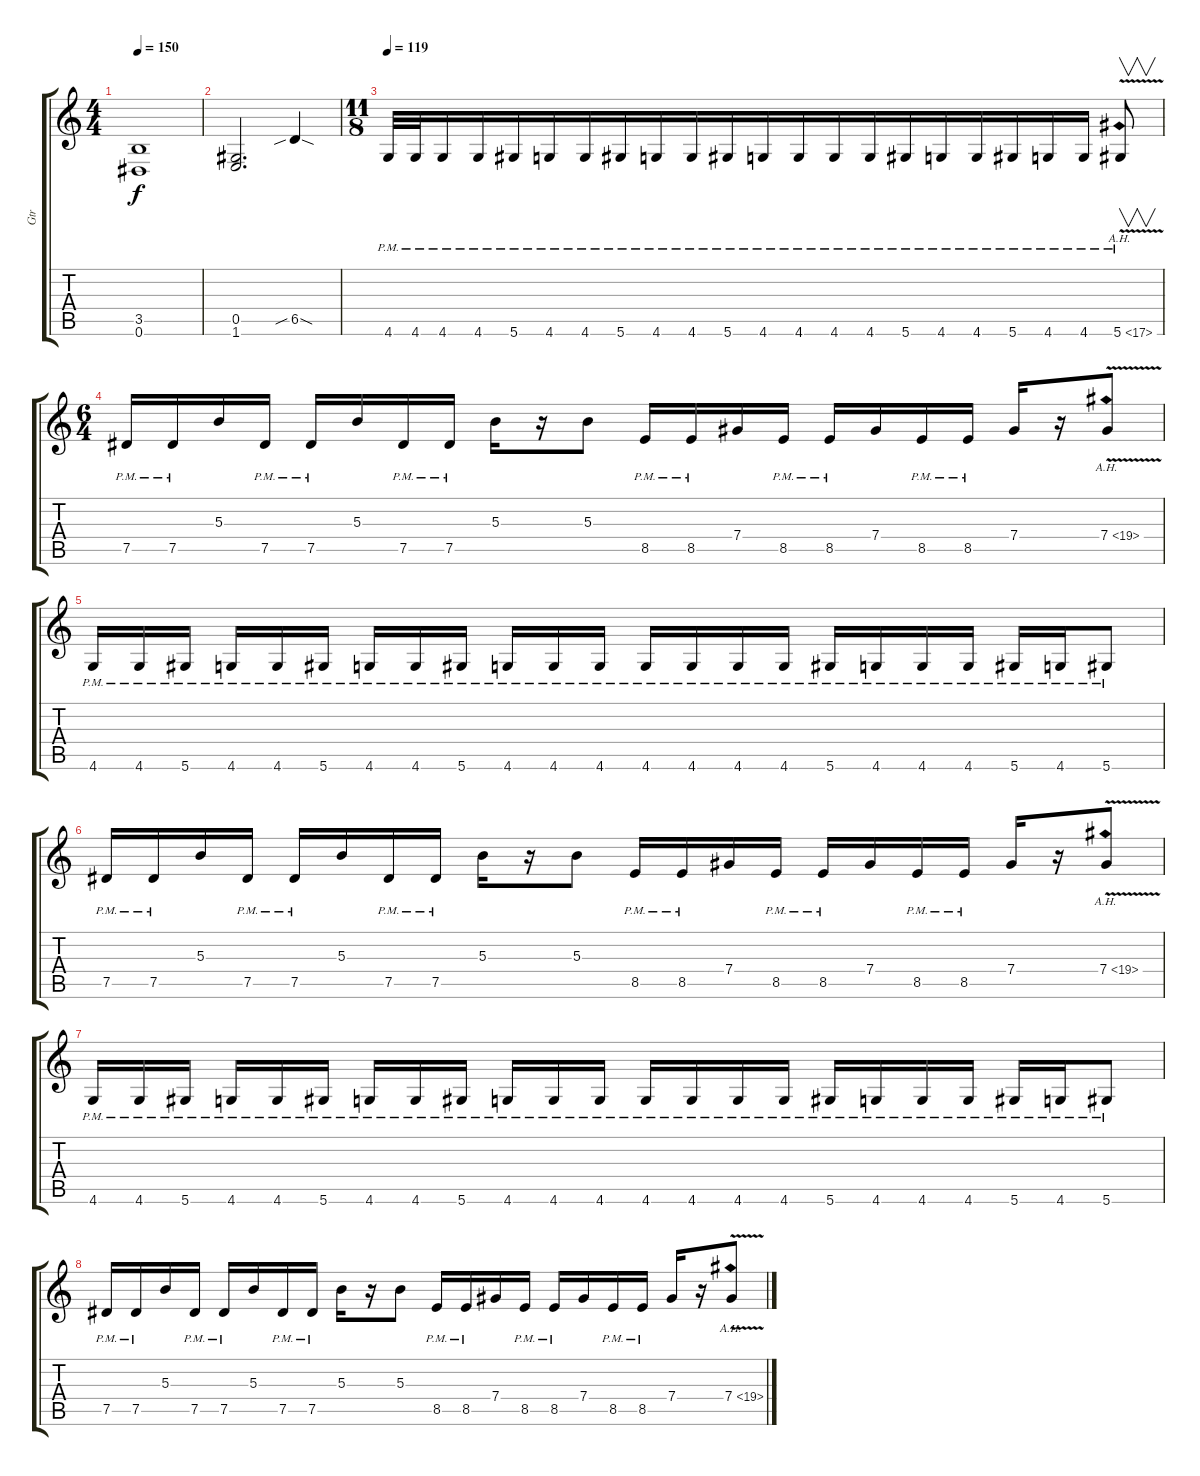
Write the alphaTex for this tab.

\track ("Gtr " "Gtr ") {instrument distortionguitar}
\staff {score tabs}
\tuning (Eb4 Bb3 Gb3 Db3 Ab2 Eb2) {hide}
\ts (4 4)
\tempo 150
\clef g2
\ks c
(3.5 0.6).1{dy f} |
(0.5 1.6).2{d} 6.5{sib sod}.4 |
\ts (11 8)
\tempo 119
4.6{pm}.32 4.6{pm}.32 4.6{pm}.16 4.6{pm}.16 5.6{pm}.16{beam merge} 4.6{pm}.16{beam merge} 4.6{pm}.16 5.6{pm}.16{beam merge} 4.6{pm}.16{beam merge} 4.6{pm}.16 5.6{pm}.16{beam merge} 4.6{pm}.16{beam merge} 4.6{pm}.16{beam merge} 4.6{pm}.16{beam merge} 4.6{pm}.16 5.6{pm}.16{beam merge} 4.6{pm}.16{beam merge} 4.6{pm}.16 5.6{pm}.16{beam merge} 4.6{pm}.16{beam merge} 4.6{pm}.16 5.6{ah 12 v pm}.8{v} |
\ts (6 4)
7.5{pm}.16 7.5{pm}.16 5.3.16 7.5{pm}.16{beam split} 7.5{pm}.16 5.3.16 7.5{pm}.16 7.5{pm}.16{beam split} 5.3.16 r.16 5.3.8 8.5{pm}.16 8.5{pm}.16 7.4.16{beam merge} 8.5{pm}.16{beam split} 8.5{pm}.16{beam merge} 7.4.16 8.5{pm}.16 8.5{pm}.16{beam split} 7.4.16 r.16 7.4{ah 12 v}.8 |
4.6{pm}.16 4.6{pm}.16 5.6{pm}.16{beam split} 4.6{pm}.16{beam merge} 4.6{pm}.16 5.6{pm}.16{beam split} 4.6{pm}.16 4.6{pm}.16{beam merge} 5.6{pm}.16{beam split} 4.6{pm}.16 4.6{pm}.16 4.6{pm}.16 4.6{pm}.16 4.6{pm}.16 4.6{pm}.16 4.6{pm}.16{beam split} 5.6{pm}.16 4.6{pm}.16 4.6{pm}.16 4.6{pm}.16{beam split} 5.6{pm}.16 4.6{pm}.16 5.6{pm}.8 |
7.5{pm}.16 7.5{pm}.16 5.3.16 7.5{pm}.16{beam split} 7.5{pm}.16 5.3.16 7.5{pm}.16 7.5{pm}.16{beam split} 5.3.16 r.16 5.3.8 8.5{pm}.16 8.5{pm}.16 7.4.16{beam merge} 8.5{pm}.16{beam split} 8.5{pm}.16{beam merge} 7.4.16 8.5{pm}.16 8.5{pm}.16{beam split} 7.4.16 r.16 7.4{ah 12 v}.8 |
4.6{pm}.16 4.6{pm}.16 5.6{pm}.16{beam split} 4.6{pm}.16{beam merge} 4.6{pm}.16 5.6{pm}.16{beam split} 4.6{pm}.16 4.6{pm}.16{beam merge} 5.6{pm}.16{beam split} 4.6{pm}.16 4.6{pm}.16 4.6{pm}.16 4.6{pm}.16 4.6{pm}.16 4.6{pm}.16 4.6{pm}.16{beam split} 5.6{pm}.16 4.6{pm}.16 4.6{pm}.16 4.6{pm}.16{beam split} 5.6{pm}.16 4.6{pm}.16 5.6{pm}.8 |
7.5{pm}.16 7.5{pm}.16 5.3.16 7.5{pm}.16{beam split} 7.5{pm}.16 5.3.16 7.5{pm}.16 7.5{pm}.16{beam split} 5.3.16 r.16 5.3.8 8.5{pm}.16 8.5{pm}.16 7.4.16{beam merge} 8.5{pm}.16{beam split} 8.5{pm}.16{beam merge} 7.4.16 8.5{pm}.16 8.5{pm}.16{beam split} 7.4.16 r.16 7.4{ah 12 v}.8
